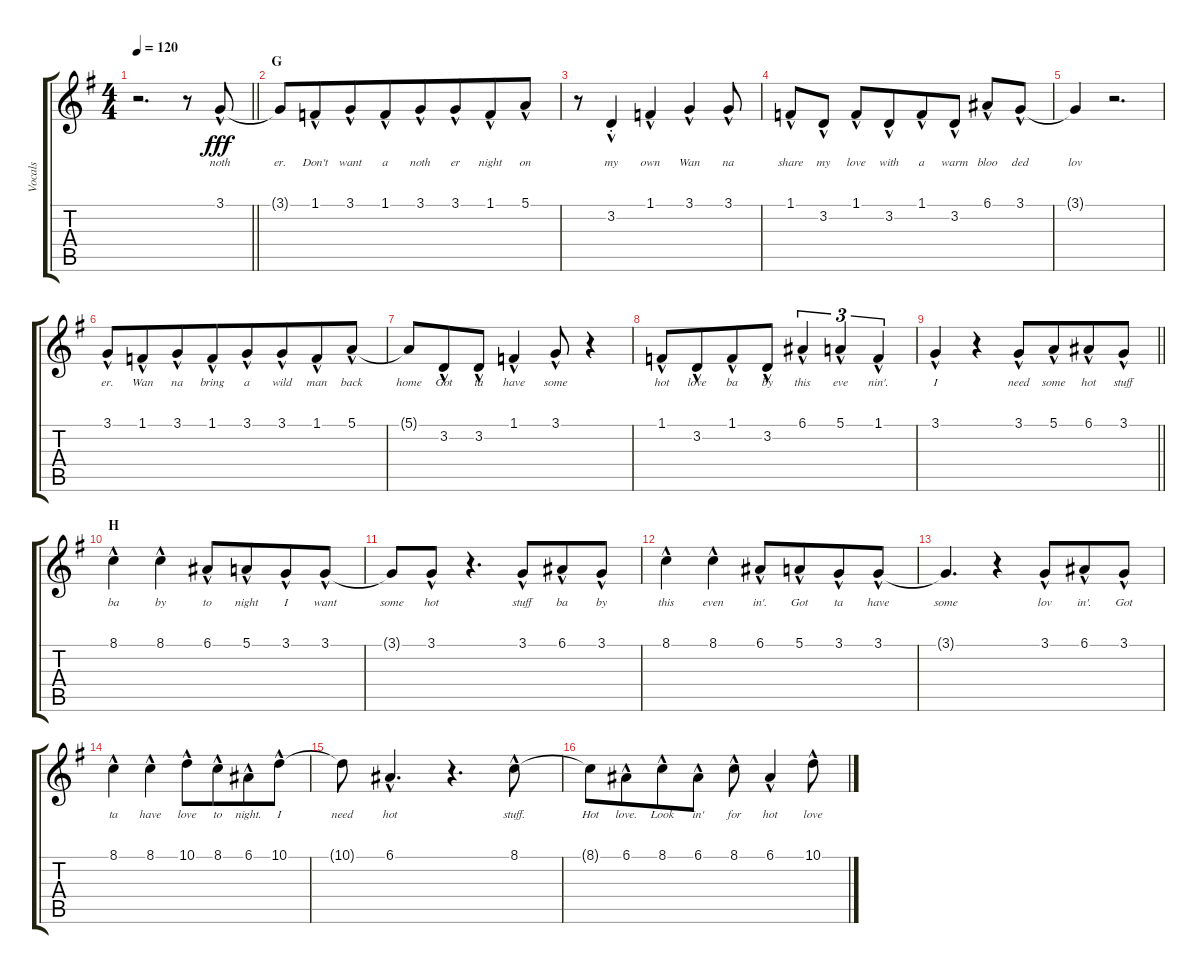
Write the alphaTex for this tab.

\track ("Vocals" "Vocals") {instrument lead2sawtooth}
\staff {score tabs}
\tuning (E4 B3 G3 D3 A2 E2) {hide}
\ts (4 4)
\tempo 120
\clef g2
\barLineRight lightlight
\ks g
r.2{d dy fff} r.8 3.1{hac}.8{lyrics (0 "noth") lyrics (1 "") lyrics (2 "") lyrics (3 "") lyrics (4 "")} |
\section ("" "G")
3.1{t}.8{lyrics (0 "er.") lyrics (1 "") lyrics (2 "") lyrics (3 "") lyrics (4 "")} 1.1{hac}.8{lyrics (0 "Don't") lyrics (1 "") lyrics (2 "") lyrics (3 "") lyrics (4 "") beam merge} 3.1{hac}.8{lyrics (0 "want") lyrics (1 "") lyrics (2 "") lyrics (3 "") lyrics (4 "")} 1.1{hac}.8{lyrics (0 "a") lyrics (1 "") lyrics (2 "") lyrics (3 "") lyrics (4 "") beam merge} 3.1{hac}.8{lyrics (0 "noth") lyrics (1 "") lyrics (2 "") lyrics (3 "") lyrics (4 "")} 3.1{hac}.8{lyrics (0 "er") lyrics (1 "") lyrics (2 "") lyrics (3 "") lyrics (4 "") beam merge} 1.1{hac}.8{lyrics (0 "night") lyrics (1 "") lyrics (2 "") lyrics (3 "") lyrics (4 "")} 5.1{hac}.8{lyrics (0 "on") lyrics (1 "") lyrics (2 "") lyrics (3 "") lyrics (4 "")} |
r.8 3.2{hac st}.4{lyrics (0 "my") lyrics (1 "") lyrics (2 "") lyrics (3 "") lyrics (4 "")} 1.1{hac}.4{lyrics (0 "own") lyrics (1 "") lyrics (2 "") lyrics (3 "") lyrics (4 "")} 3.1{hac}.4{lyrics (0 "Wan") lyrics (1 "") lyrics (2 "") lyrics (3 "") lyrics (4 "")} 3.1{hac}.8{lyrics (0 "na") lyrics (1 "") lyrics (2 "") lyrics (3 "") lyrics (4 "")} |
1.1{hac}.8{lyrics (0 "share") lyrics (1 "") lyrics (2 "") lyrics (3 "") lyrics (4 "")} 3.2{hac}.8{lyrics (0 "my") lyrics (1 "") lyrics (2 "") lyrics (3 "") lyrics (4 "") beam split} 1.1{hac}.8{lyrics (0 "love") lyrics (1 "") lyrics (2 "") lyrics (3 "") lyrics (4 "")} 3.2{hac}.8{lyrics (0 "with") lyrics (1 "") lyrics (2 "") lyrics (3 "") lyrics (4 "") beam merge} 1.1{hac}.8{lyrics (0 "a") lyrics (1 "") lyrics (2 "") lyrics (3 "") lyrics (4 "")} 3.2{hac}.8{lyrics (0 "warm") lyrics (1 "") lyrics (2 "") lyrics (3 "") lyrics (4 "")} 6.1{hac}.8{lyrics (0 "bloo") lyrics (1 "") lyrics (2 "") lyrics (3 "") lyrics (4 "")} 3.1{hac}.8{lyrics (0 "ded") lyrics (1 "") lyrics (2 "") lyrics (3 "") lyrics (4 "")} |
3.1{t}.4{lyrics (0 "lov") lyrics (1 "") lyrics (2 "") lyrics (3 "") lyrics (4 "")} r.2{d} |
3.1{hac}.8{lyrics (0 "er.") lyrics (1 "") lyrics (2 "") lyrics (3 "") lyrics (4 "")} 1.1{hac}.8{lyrics (0 "Wan") lyrics (1 "") lyrics (2 "") lyrics (3 "") lyrics (4 "") beam merge} 3.1{hac}.8{lyrics (0 "na") lyrics (1 "") lyrics (2 "") lyrics (3 "") lyrics (4 "")} 1.1{hac}.8{lyrics (0 "bring") lyrics (1 "") lyrics (2 "") lyrics (3 "") lyrics (4 "") beam merge} 3.1{hac}.8{lyrics (0 "a") lyrics (1 "") lyrics (2 "") lyrics (3 "") lyrics (4 "")} 3.1{hac}.8{lyrics (0 "wild") lyrics (1 "") lyrics (2 "") lyrics (3 "") lyrics (4 "") beam merge} 1.1{hac}.8{lyrics (0 "man") lyrics (1 "") lyrics (2 "") lyrics (3 "") lyrics (4 "")} 5.1{hac}.8{lyrics (0 "back") lyrics (1 "") lyrics (2 "") lyrics (3 "") lyrics (4 "")} |
5.1{t}.8{lyrics (0 "home") lyrics (1 "") lyrics (2 "") lyrics (3 "") lyrics (4 "")} 3.2{hac}.8{lyrics (0 "Got") lyrics (1 "") lyrics (2 "") lyrics (3 "") lyrics (4 "") beam merge} 3.2{hac}.8{lyrics (0 "ta") lyrics (1 "") lyrics (2 "") lyrics (3 "") lyrics (4 "")} 1.1{hac}.4{lyrics (0 "have") lyrics (1 "") lyrics (2 "") lyrics (3 "") lyrics (4 "")} 3.1{hac}.8{lyrics (0 "some") lyrics (1 "") lyrics (2 "") lyrics (3 "") lyrics (4 "")} r.4 |
1.1{hac}.8{lyrics (0 "hot") lyrics (1 "") lyrics (2 "") lyrics (3 "") lyrics (4 "")} 3.2{hac}.8{lyrics (0 "love") lyrics (1 "") lyrics (2 "") lyrics (3 "") lyrics (4 "") beam merge} 1.1{hac}.8{lyrics (0 "ba") lyrics (1 "") lyrics (2 "") lyrics (3 "") lyrics (4 "")} 3.2{hac}.8{lyrics (0 "by") lyrics (1 "") lyrics (2 "") lyrics (3 "") lyrics (4 "") beam merge} 6.1{hac}.4{tu (3 2) lyrics (0 "this") lyrics (1 "") lyrics (2 "") lyrics (3 "") lyrics (4 "")} 5.1{hac}.4{tu (3 2) lyrics (0 "eve") lyrics (1 "") lyrics (2 "") lyrics (3 "") lyrics (4 "")} 1.1{hac}.4{tu (3 2) lyrics (0 "nin'.") lyrics (1 "") lyrics (2 "") lyrics (3 "") lyrics (4 "")} |
\barLineRight lightlight
3.1{hac}.4{lyrics (0 "I") lyrics (1 "") lyrics (2 "") lyrics (3 "") lyrics (4 "")} r.4 3.1{hac}.8{lyrics (0 "need") lyrics (1 "") lyrics (2 "") lyrics (3 "") lyrics (4 "")} 5.1{hac}.8{lyrics (0 "some") lyrics (1 "") lyrics (2 "") lyrics (3 "") lyrics (4 "") beam merge} 6.1{hac}.8{lyrics (0 "hot") lyrics (1 "") lyrics (2 "") lyrics (3 "") lyrics (4 "")} 3.1{hac}.8{lyrics (0 "stuff") lyrics (1 "") lyrics (2 "") lyrics (3 "") lyrics (4 "")} |
\section ("" "H")
8.1{hac}.4{lyrics (0 "ba") lyrics (1 "") lyrics (2 "") lyrics (3 "") lyrics (4 "")} 8.1{hac}.4{lyrics (0 "by") lyrics (1 "") lyrics (2 "") lyrics (3 "") lyrics (4 "")} 6.1{hac}.8{lyrics (0 "to") lyrics (1 "") lyrics (2 "") lyrics (3 "") lyrics (4 "")} 5.1{hac}.8{lyrics (0 "night") lyrics (1 "") lyrics (2 "") lyrics (3 "") lyrics (4 "") beam merge} 3.1{hac}.8{lyrics (0 "I") lyrics (1 "") lyrics (2 "") lyrics (3 "") lyrics (4 "")} 3.1{hac}.8{lyrics (0 "want") lyrics (1 "") lyrics (2 "") lyrics (3 "") lyrics (4 "")} |
3.1{t}.8{lyrics (0 "some") lyrics (1 "") lyrics (2 "") lyrics (3 "") lyrics (4 "")} 3.1{hac}.8{lyrics (0 "hot") lyrics (1 "") lyrics (2 "") lyrics (3 "") lyrics (4 "")} r.4{d} 3.1{hac}.8{lyrics (0 "stuff") lyrics (1 "") lyrics (2 "") lyrics (3 "") lyrics (4 "") beam merge} 6.1{hac}.8{lyrics (0 "ba") lyrics (1 "") lyrics (2 "") lyrics (3 "") lyrics (4 "")} 3.1{hac}.8{lyrics (0 "by") lyrics (1 "") lyrics (2 "") lyrics (3 "") lyrics (4 "")} |
8.1{hac}.4{lyrics (0 "this") lyrics (1 "") lyrics (2 "") lyrics (3 "") lyrics (4 "")} 8.1{hac}.4{lyrics (0 "even") lyrics (1 "") lyrics (2 "") lyrics (3 "") lyrics (4 "")} 6.1{hac}.8{lyrics (0 "in'.") lyrics (1 "") lyrics (2 "") lyrics (3 "") lyrics (4 "")} 5.1{hac}.8{lyrics (0 "Got") lyrics (1 "") lyrics (2 "") lyrics (3 "") lyrics (4 "") beam merge} 3.1{hac}.8{lyrics (0 "ta") lyrics (1 "") lyrics (2 "") lyrics (3 "") lyrics (4 "")} 3.1{hac}.8{lyrics (0 "have") lyrics (1 "") lyrics (2 "") lyrics (3 "") lyrics (4 "")} |
3.1{t}.4{d lyrics (0 "some") lyrics (1 "") lyrics (2 "") lyrics (3 "") lyrics (4 "")} r.4 3.1{hac}.8{lyrics (0 "lov") lyrics (1 "") lyrics (2 "") lyrics (3 "") lyrics (4 "") beam merge} 6.1{hac}.8{lyrics (0 "in'.") lyrics (1 "") lyrics (2 "") lyrics (3 "") lyrics (4 "")} 3.1{hac}.8{lyrics (0 "Got") lyrics (1 "") lyrics (2 "") lyrics (3 "") lyrics (4 "")} |
8.1{hac}.4{lyrics (0 "ta") lyrics (1 "") lyrics (2 "") lyrics (3 "") lyrics (4 "")} 8.1{hac}.4{lyrics (0 "have") lyrics (1 "") lyrics (2 "") lyrics (3 "") lyrics (4 "")} 10.1{hac}.8{lyrics (0 "love") lyrics (1 "") lyrics (2 "") lyrics (3 "") lyrics (4 "")} 8.1{hac}.8{lyrics (0 "to") lyrics (1 "") lyrics (2 "") lyrics (3 "") lyrics (4 "") beam merge} 6.1{hac}.8{lyrics (0 "night.") lyrics (1 "") lyrics (2 "") lyrics (3 "") lyrics (4 "")} 10.1{hac}.8{lyrics (0 "I") lyrics (1 "") lyrics (2 "") lyrics (3 "") lyrics (4 "")} |
10.1{t}.8{lyrics (0 "need") lyrics (1 "") lyrics (2 "") lyrics (3 "") lyrics (4 "")} 6.1{hac}.4{d lyrics (0 "hot") lyrics (1 "") lyrics (2 "") lyrics (3 "") lyrics (4 "")} r.4{d} 8.1{hac}.8{lyrics (0 "stuff.") lyrics (1 "") lyrics (2 "") lyrics (3 "") lyrics (4 "")} |
8.1{t}.8{lyrics (0 "Hot") lyrics (1 "") lyrics (2 "") lyrics (3 "") lyrics (4 "")} 6.1{hac}.8{lyrics (0 "love.") lyrics (1 "") lyrics (2 "") lyrics (3 "") lyrics (4 "") beam merge} 8.1{hac}.8{lyrics (0 "Look") lyrics (1 "") lyrics (2 "") lyrics (3 "") lyrics (4 "")} 6.1{hac}.8{lyrics (0 "in'") lyrics (1 "") lyrics (2 "") lyrics (3 "") lyrics (4 "") beam split} 8.1{hac}.8{lyrics (0 "for") lyrics (1 "") lyrics (2 "") lyrics (3 "") lyrics (4 "")} 6.1{hac}.4{lyrics (0 "hot") lyrics (1 "") lyrics (2 "") lyrics (3 "") lyrics (4 "")} 10.1{hac}.8{lyrics (0 "love") lyrics (1 "") lyrics (2 "") lyrics (3 "") lyrics (4 "")}
